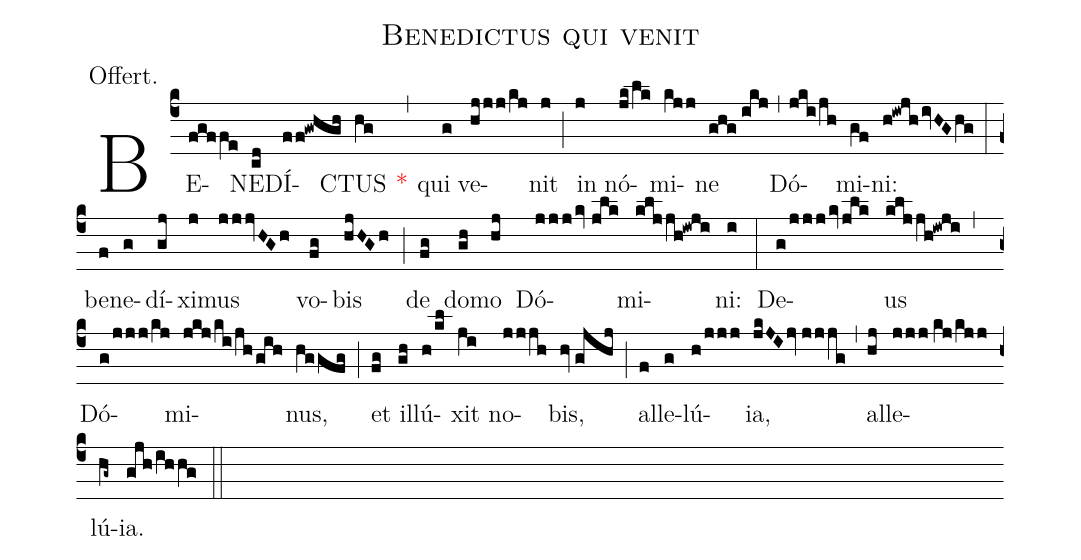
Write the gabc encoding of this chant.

name:Benedictus qui venit;
annotation:Offert.;
mode:VIII.;
office-part:Offertory;
%%
(c4) BE(fgffe)NE(cd)DÍ(ff!gwhgh)CTUS(hg) <v>\red{*}</v>(,) qui(g) ve(hjjj/kj)nit(j) (;) in(j) nó(jk/lk)mi(kjj)ne(ghg//ikj) (,) Dó(jki/jh)mi(gf)ni:(h!iwjh/ivHG/hg) (:) be(f)ne(g)dí(gj)xi(j)mus(jjjvHGh) vo(fg)bis(hjHGh) (;) de(fg) do(gh)mo(hj) Dó(jjj/kv//jlk)mi(klj/jh!iwji)ni:(i) (:) De(g/jjj/kv/jlk)us(kljjh!iwji) (,) Dó(g/jjj/kj)mi(jkj/ki/jh/gih)nus,(hggfg) (;) et(fg) il(gh)lú(h/kl)xit(ji) no(jjjh)bis,(hv//gjhj) (;) al(f)le(g)lú(h/jjj)ia,(jkJI/jv//jjjg) (,) al(hj)le(jjj//kj/kjj)lú(hg~)ia.(gjh/ihhg) (::)
